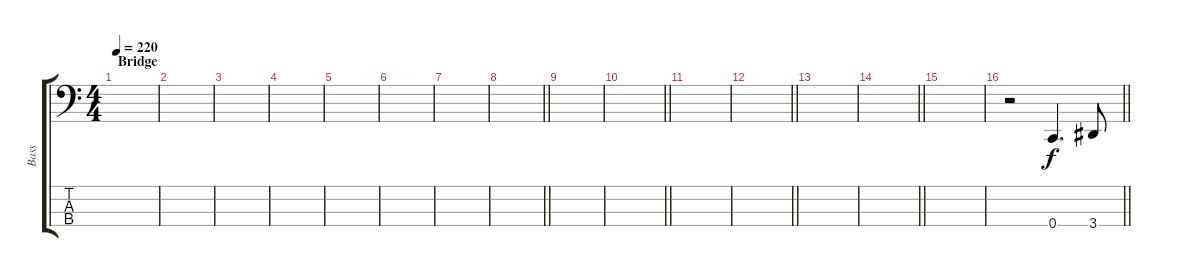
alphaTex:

\track ("Bass" "Bass") {instrument electricbasspick}
\staff {score tabs}
\tuning (F2 C2 G1 C1) {hide}
\ts (4 4)
\section ("" "Bridge")
\tempo 220
\clef f4
\ks c
|
|
|
|
|
|
|
\barLineRight lightlight
|
\section ("" "")
|
\barLineRight lightlight
|
|
\barLineRight lightlight
|
|
\barLineRight lightlight
|
|
\barLineRight lightlight
r.2 0.4.4{d} 3.4.8
